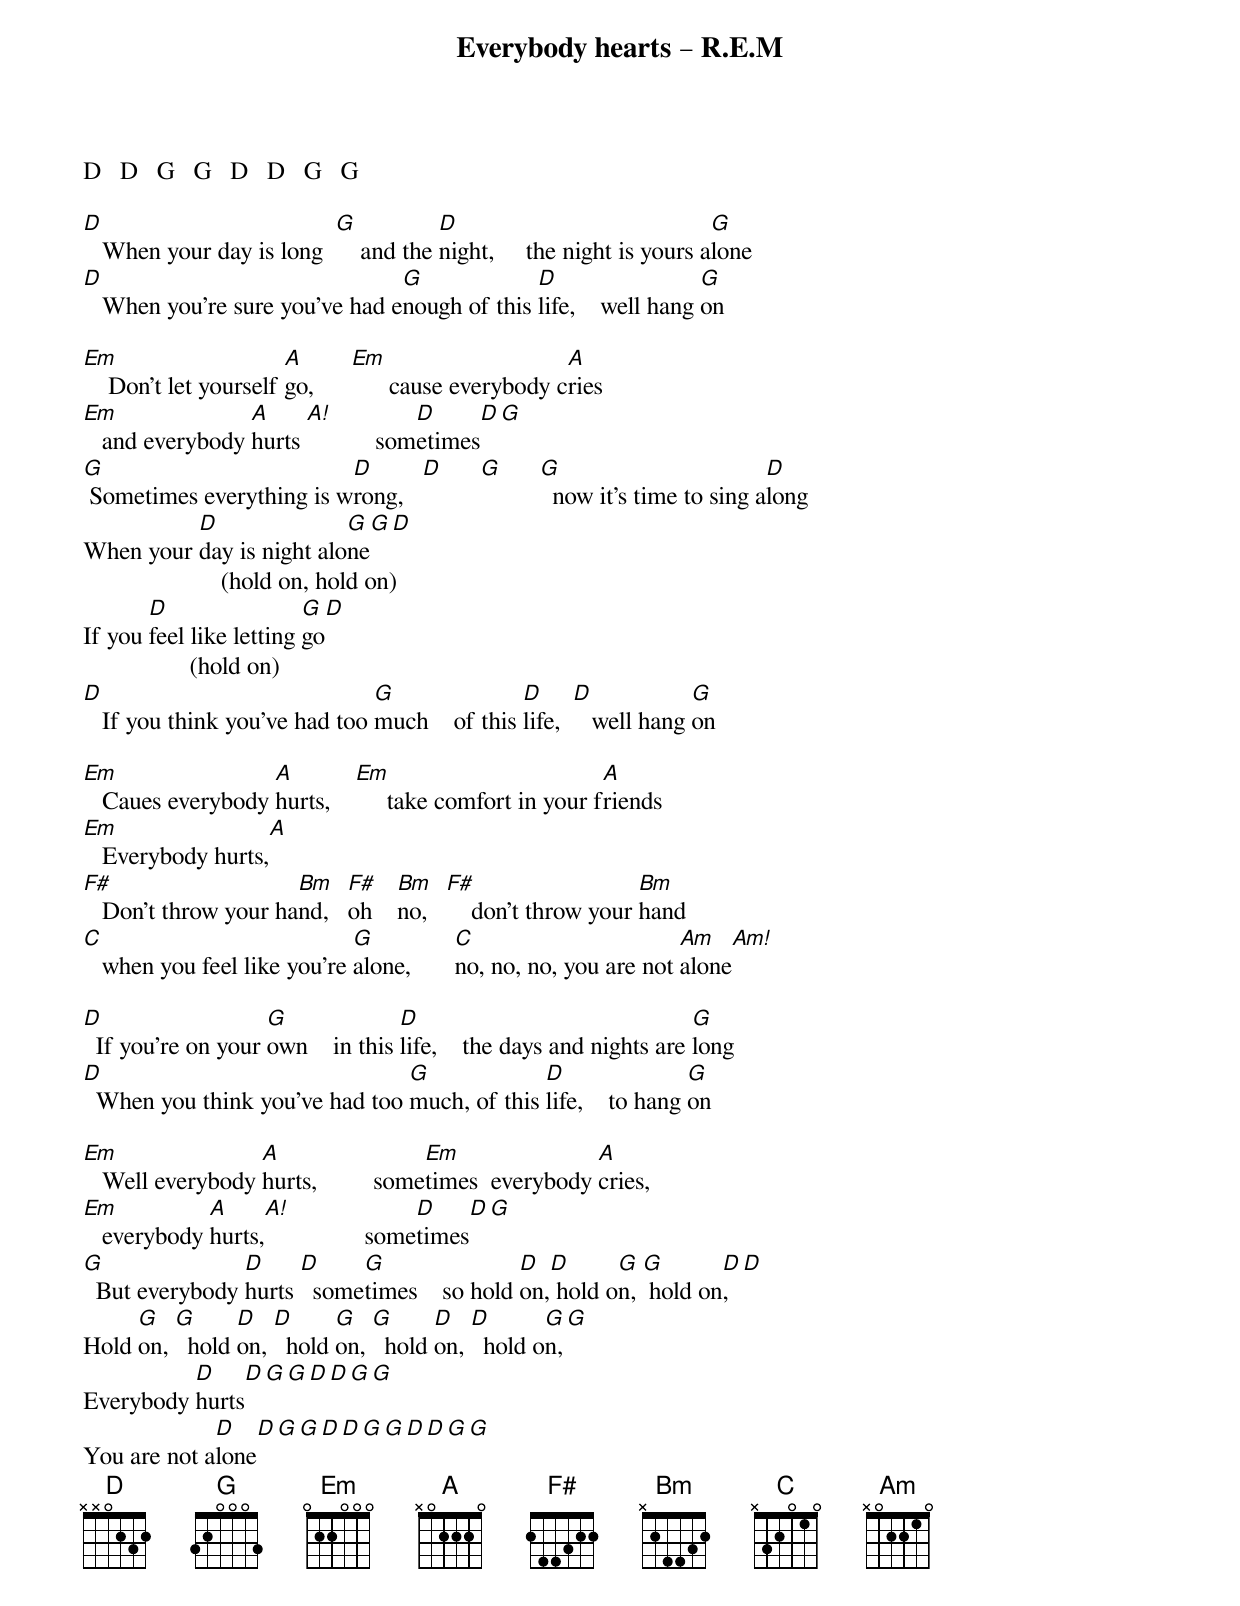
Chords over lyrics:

Everybody hearts – R.E.M

D   D   G   G   D   D   G   G

D                         G           D                              G
   When your day is long      and the night,     the night is yours alone
D                               G             D                  G
   When you're sure you've had enough of this life,    well hang on

Em                     A        Em                     A
    Don't let yourself go,            cause everybody cries
Em               A     A!            D      D    G
   and everybody hurts            sometimes
G                         D       D     G     G                        D
 Sometimes everything is wrong,                 now it's time to sing along
          D               G     G     D
When your day is night alone
                      (hold on, hold on)
       D                 G                   D
If you feel like letting go
                 (hold on)
D                              G               D      D            G
   If you think you've had too much    of this life,     well hang on

Em                 A         Em                         A
   Caues everybody hurts,         take comfort in your friends
Em                  A
   Everybody hurts,
F#                    Bm    F#    Bm    F#                   Bm
   Don't throw your hand,   oh    no,       don't throw your hand
C                            G            C                       Am    Am!
   when you feel like you're alone,       no, no, no, you are not alone

D                   G              D                                G
  If you're on your own    in this life,    the days and nights are long
D                               G             D                G
  When you think you've had too much, of this life,    to hang on

Em                A                  Em               A
   Well everybody hurts,         sometimes  everybody cries,
Em           A     A!                  D      D     G
   everybody hurts,                sometimes
G               D     D     G                D  D      G  G       D  D
  But everybody hurts   sometimes    so hold on, hold on,  hold on,
     G   G      D   D      G   G      D   D       G   G
Hold on,   hold on,   hold on,   hold on,   hold on,
          D    D   G   G   D   D   G   G
Everybody hurts
             D    D   G   G   D   D   G   G   D   D   G   G
You are not alone
